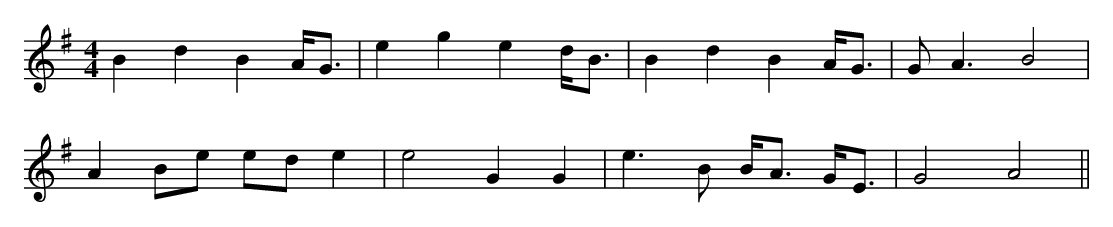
X:1
M:4/4
K:G
B2 d2 B2 A<G|e2 g2 e2 d<B|B2 d2 B2 A<G|G A3 B4|
A2 Be ed e2|e4 G2 G2|e3 B B<A G<E|G4 A4||
